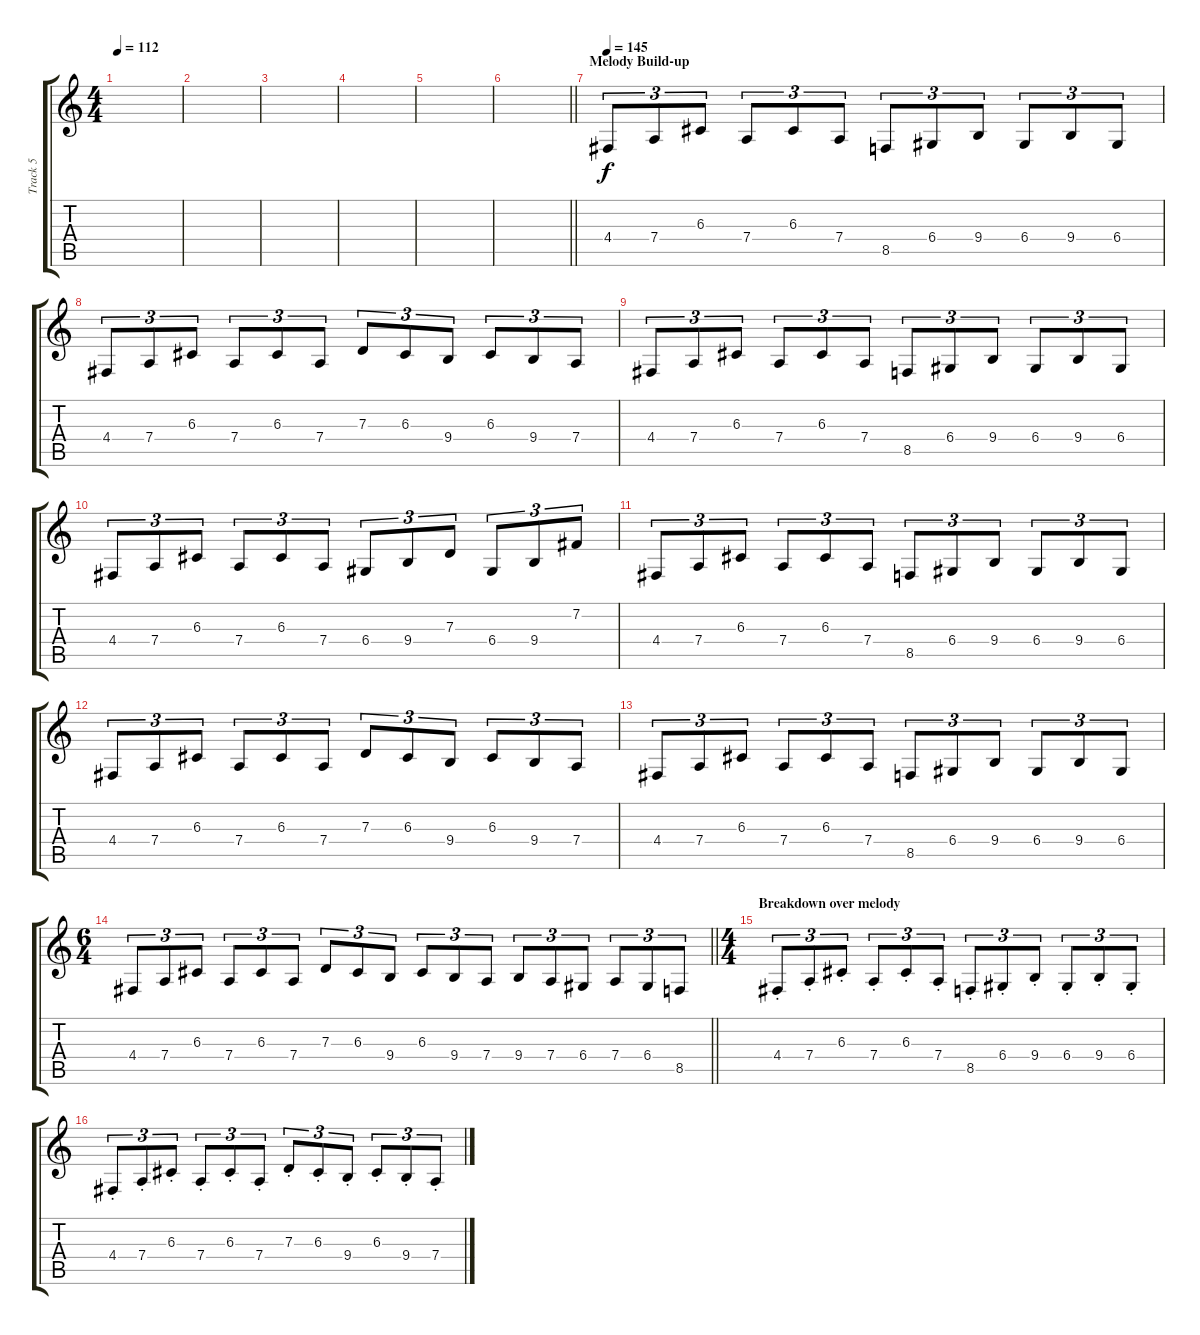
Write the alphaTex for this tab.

\track ("Track 5" "Track 5") {instrument lead2sawtooth}
\staff {score tabs}
\tuning (E4 B3 G3 D3 A2 D2) {hide}
\ts (4 4)
\tempo 112
\clef g2
\ks c
|
|
|
|
|
\barLineRight lightlight
|
\section ("" "Melody Build-up")
\tempo 145
4.4.8{tu (3 2)} 7.4.8{tu (3 2)} 6.3.8{tu (3 2)} 7.4.8{tu (3 2)} 6.3.8{tu (3 2)} 7.4.8{tu (3 2)} 8.5.8{tu (3 2)} 6.4.8{tu (3 2)} 9.4.8{tu (3 2)} 6.4.8{tu (3 2)} 9.4.8{tu (3 2)} 6.4.8{tu (3 2)} |
4.4.8{tu (3 2)} 7.4.8{tu (3 2)} 6.3.8{tu (3 2)} 7.4.8{tu (3 2)} 6.3.8{tu (3 2)} 7.4.8{tu (3 2)} 7.3.8{tu (3 2)} 6.3.8{tu (3 2)} 9.4.8{tu (3 2)} 6.3.8{tu (3 2)} 9.4.8{tu (3 2)} 7.4.8{tu (3 2)} |
4.4.8{tu (3 2)} 7.4.8{tu (3 2)} 6.3.8{tu (3 2)} 7.4.8{tu (3 2)} 6.3.8{tu (3 2)} 7.4.8{tu (3 2)} 8.5.8{tu (3 2)} 6.4.8{tu (3 2)} 9.4.8{tu (3 2)} 6.4.8{tu (3 2)} 9.4.8{tu (3 2)} 6.4.8{tu (3 2)} |
4.4.8{tu (3 2)} 7.4.8{tu (3 2)} 6.3.8{tu (3 2)} 7.4.8{tu (3 2)} 6.3.8{tu (3 2)} 7.4.8{tu (3 2)} 6.4.8{tu (3 2)} 9.4.8{tu (3 2)} 7.3.8{tu (3 2)} 6.4.8{tu (3 2)} 9.4.8{tu (3 2)} 7.2.8{tu (3 2)} |
4.4.8{tu (3 2)} 7.4.8{tu (3 2)} 6.3.8{tu (3 2)} 7.4.8{tu (3 2)} 6.3.8{tu (3 2)} 7.4.8{tu (3 2)} 8.5.8{tu (3 2)} 6.4.8{tu (3 2)} 9.4.8{tu (3 2)} 6.4.8{tu (3 2)} 9.4.8{tu (3 2)} 6.4.8{tu (3 2)} |
4.4.8{tu (3 2)} 7.4.8{tu (3 2)} 6.3.8{tu (3 2)} 7.4.8{tu (3 2)} 6.3.8{tu (3 2)} 7.4.8{tu (3 2)} 7.3.8{tu (3 2)} 6.3.8{tu (3 2)} 9.4.8{tu (3 2)} 6.3.8{tu (3 2)} 9.4.8{tu (3 2)} 7.4.8{tu (3 2)} |
4.4.8{tu (3 2)} 7.4.8{tu (3 2)} 6.3.8{tu (3 2)} 7.4.8{tu (3 2)} 6.3.8{tu (3 2)} 7.4.8{tu (3 2)} 8.5.8{tu (3 2)} 6.4.8{tu (3 2)} 9.4.8{tu (3 2)} 6.4.8{tu (3 2)} 9.4.8{tu (3 2)} 6.4.8{tu (3 2)} |
\ts (6 4)
\barLineRight lightlight
4.4.8{tu (3 2)} 7.4.8{tu (3 2)} 6.3.8{tu (3 2)} 7.4.8{tu (3 2)} 6.3.8{tu (3 2)} 7.4.8{tu (3 2)} 7.3.8{tu (3 2)} 6.3.8{tu (3 2)} 9.4.8{tu (3 2)} 6.3.8{tu (3 2)} 9.4.8{tu (3 2)} 7.4.8{tu (3 2)} 9.4.8{tu (3 2)} 7.4.8{tu (3 2)} 6.4.8{tu (3 2)} 7.4.8{tu (3 2)} 6.4.8{tu (3 2)} 8.5.8{tu (3 2)} |
\ts (4 4)
\section ("" "Breakdown over melody")
4.4{st}.8{tu (3 2)} 7.4{st}.8{tu (3 2)} 6.3{st}.8{tu (3 2)} 7.4{st}.8{tu (3 2)} 6.3{st}.8{tu (3 2)} 7.4{st}.8{tu (3 2)} 8.5{st}.8{tu (3 2)} 6.4{st}.8{tu (3 2)} 9.4{st}.8{tu (3 2)} 6.4{st}.8{tu (3 2)} 9.4{st}.8{tu (3 2)} 6.4{st}.8{tu (3 2)} |
4.4{st}.8{tu (3 2)} 7.4{st}.8{tu (3 2)} 6.3{st}.8{tu (3 2)} 7.4{st}.8{tu (3 2)} 6.3{st}.8{tu (3 2)} 7.4{st}.8{tu (3 2)} 7.3{st}.8{tu (3 2)} 6.3{st}.8{tu (3 2)} 9.4{st}.8{tu (3 2)} 6.3{st}.8{tu (3 2)} 9.4{st}.8{tu (3 2)} 7.4{st}.8{tu (3 2)}
